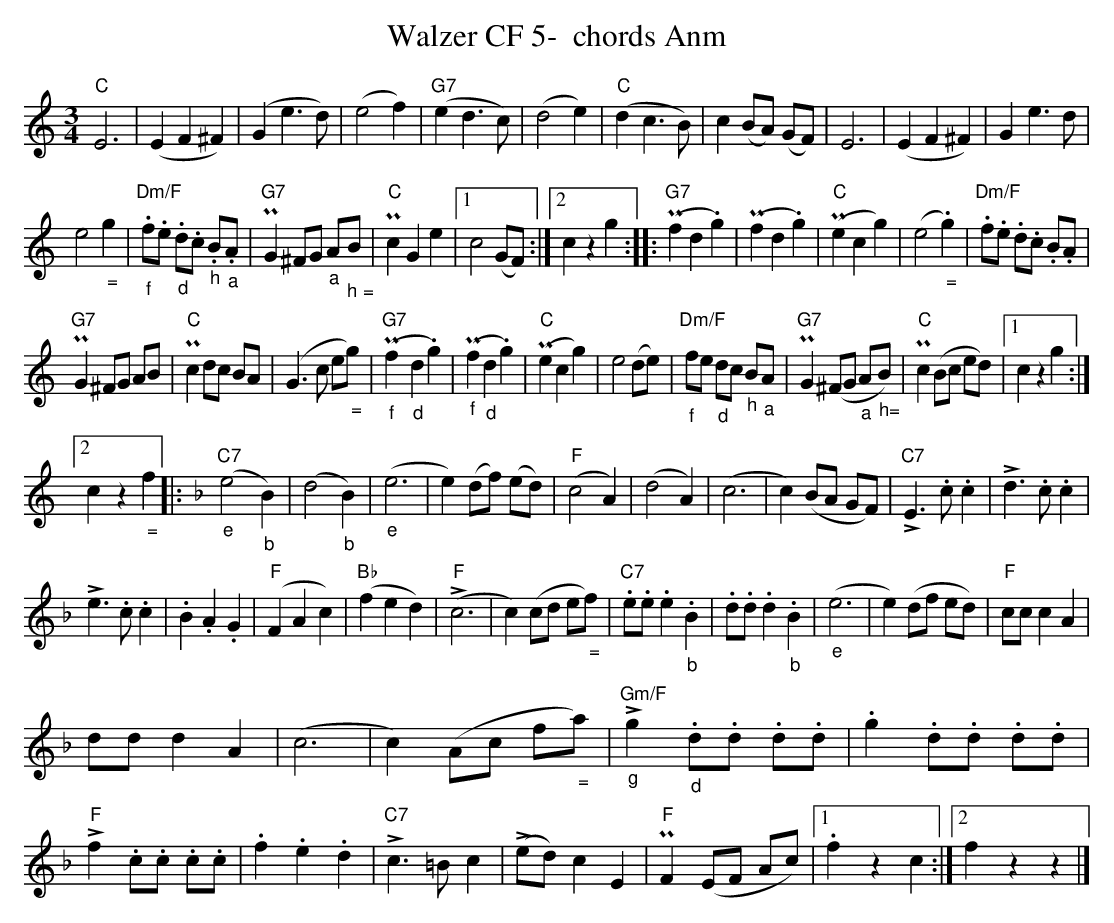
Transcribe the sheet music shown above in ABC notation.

X:1
T:Walzer CF 5-  chords Anm
M:3/4
L:1/4
K:Cmaj%%MIDI gchordon
"C"E3 | (EF^F) | (Ge>d) | (e2f) | "G7"(ed>c) | (d2e) | "C"(dc>B) | c (B/2A/2) (G/2F/2) | E3 | (EF^F) | Ge>d |
e2"_ ="g | "Dm/F""_f".f/2.e/2 "_d".d/2.c/2 "_h".B/2"_a".A/2 | "G7"PG ^F/2G/2 "_a"A/2"_ h ="B/2 | "C"Pc Ge |1 c2 (G/2F/2) :|2 czg :: "G7"P(fd.g) | P(fd.g) | "C"P(ecg) | (e2"_ =".g) | "Dm/F".f/2.e/2 .d/2.c/2 .B/2.A/2 |
"G7"PG ^F/2G/2 A/2B/2 | "C"Pc d/2c/2 B/2A/2 | (G>c e/2"_ ="g/2) | "G7""_f"P(f"_d"d.g) | "_f"P(f"_d"d.g) | "C"P(ecg) | e2 (d/2e/2) | "Dm/F""_f"f/2e/2 "_d"d/2c/2 "_h"B/2"_a"A/2 | "G7"PG (^F/2G/2 "_a"A/2"_ h="B/2) | "C"Pc (B/2c/2 e/2d/2) |1 czg :|2
cz"_ ="f |: [K:Fmaj] "C7""_e"(e2"_b"B) | (d2"_b"B) | "_e"(e3 | e) (d/2f/2) (e/2d/2) | "F"(c2A) | (d2A) | (c3 | c) (B/2A/2 G/2F/2) | "C7"!>!E>.c.c | !>!d>.c.c |
!>!e>.c.c | .B.A.G | "F"(FAc) | "Bb"(fed) | "F"(!>!c3 | c) (c/d/ e/"_ ="f/) | "C7".e/2.e/2.e"_b".B | .d/2.d/2 .d"_b".B | ("_e"e3 | e) (d/2f/2 e/2d/2) | "F"c/2c/2 cA |
d/2d/2dA | (c3 | c) (A/2c/2 f/2"_ ="a/2) | "Gm/F"!>!"_g"g "_d".d/2.d/2 .d/2.d/2 | .g .d/2.d/2 .d/2.d/2 | "F"!>!f .c/2.c/2 .c/2.c/2 | .f.e.d | "C7"!>!c>=Bc | !>!(e/2d/2) cE | "F"PF (E/2F/2 A/2c/2) |1 .fzc :|2 fzz |]
